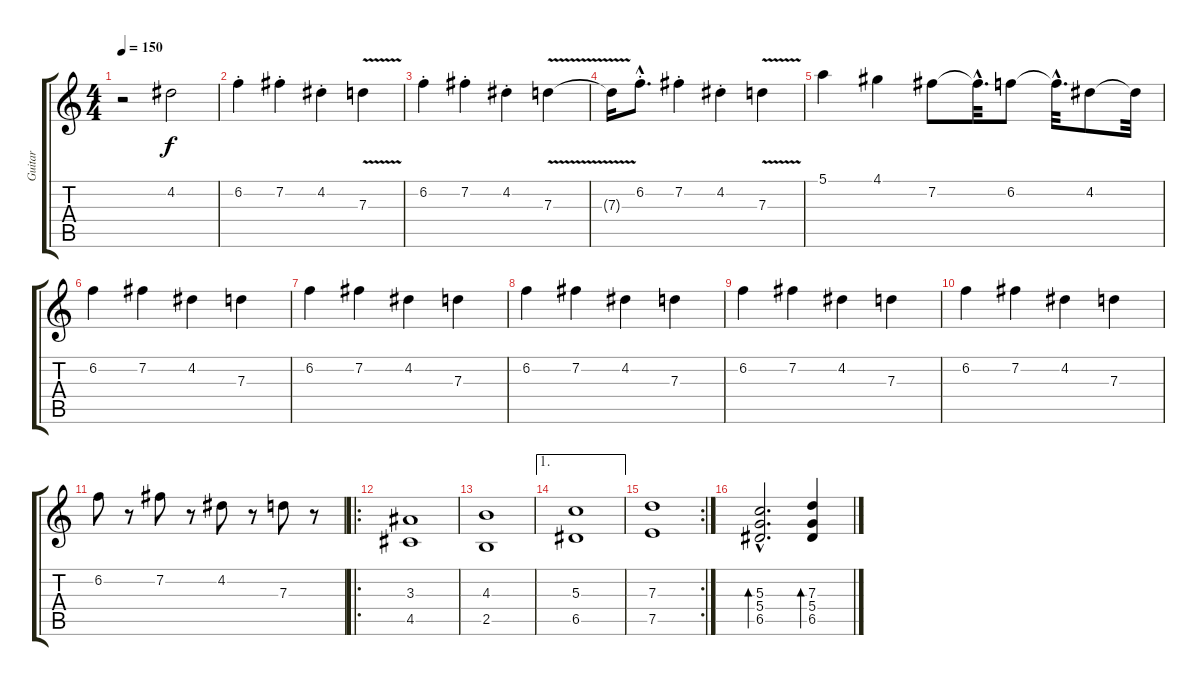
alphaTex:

\track ("Guitar" "Guitar") {instrument electricguitarjazz}
\staff {score tabs}
\tuning (E4 B3 G3 D3 A2 E2) {hide}
\ts (4 4)
\tempo 150
\clef g2
\ks c
r.2{dy f instrument electricguitarjazz} 4.2.2 |
6.2{st}.4 7.2{st}.4 4.2{st}.4 7.3{v}.4 |
6.2{st}.4 7.2{st}.4 4.2{st}.4 7.3{v}.4 |
7.3{t}.16 6.2{hac st}.8{d} 7.2{st}.4 4.2{st}.4 7.3{v}.4 |
5.1.4 4.1.4 7.2.8 7.2{hac t}.32{d} 6.2.8 6.2{hac t}.32{d} 4.2.8 4.2{t}.32 |
6.2.4 7.2.4 4.2.4 7.3.4 |
6.2.4 7.2.4 4.2.4 7.3.4 |
6.2.4 7.2.4 4.2.4 7.3.4 |
6.2.4 7.2.4 4.2.4 7.3.4 |
6.2.4 7.2.4 4.2.4 7.3.4 |
6.2.8 r.8 7.2.8 r.8 4.2.8 r.8 7.3.8 r.8 |
\ro
(3.3 4.5).1 |
(4.3 2.5).1 |
\ae 1
(5.3 6.5).1 |
\rc 2
(7.3 7.5).1 |
(5.3{hac} 5.4{hac} 6.5{hac}).2{d bd 480} (7.3 5.4 6.5).4{bd 480}
